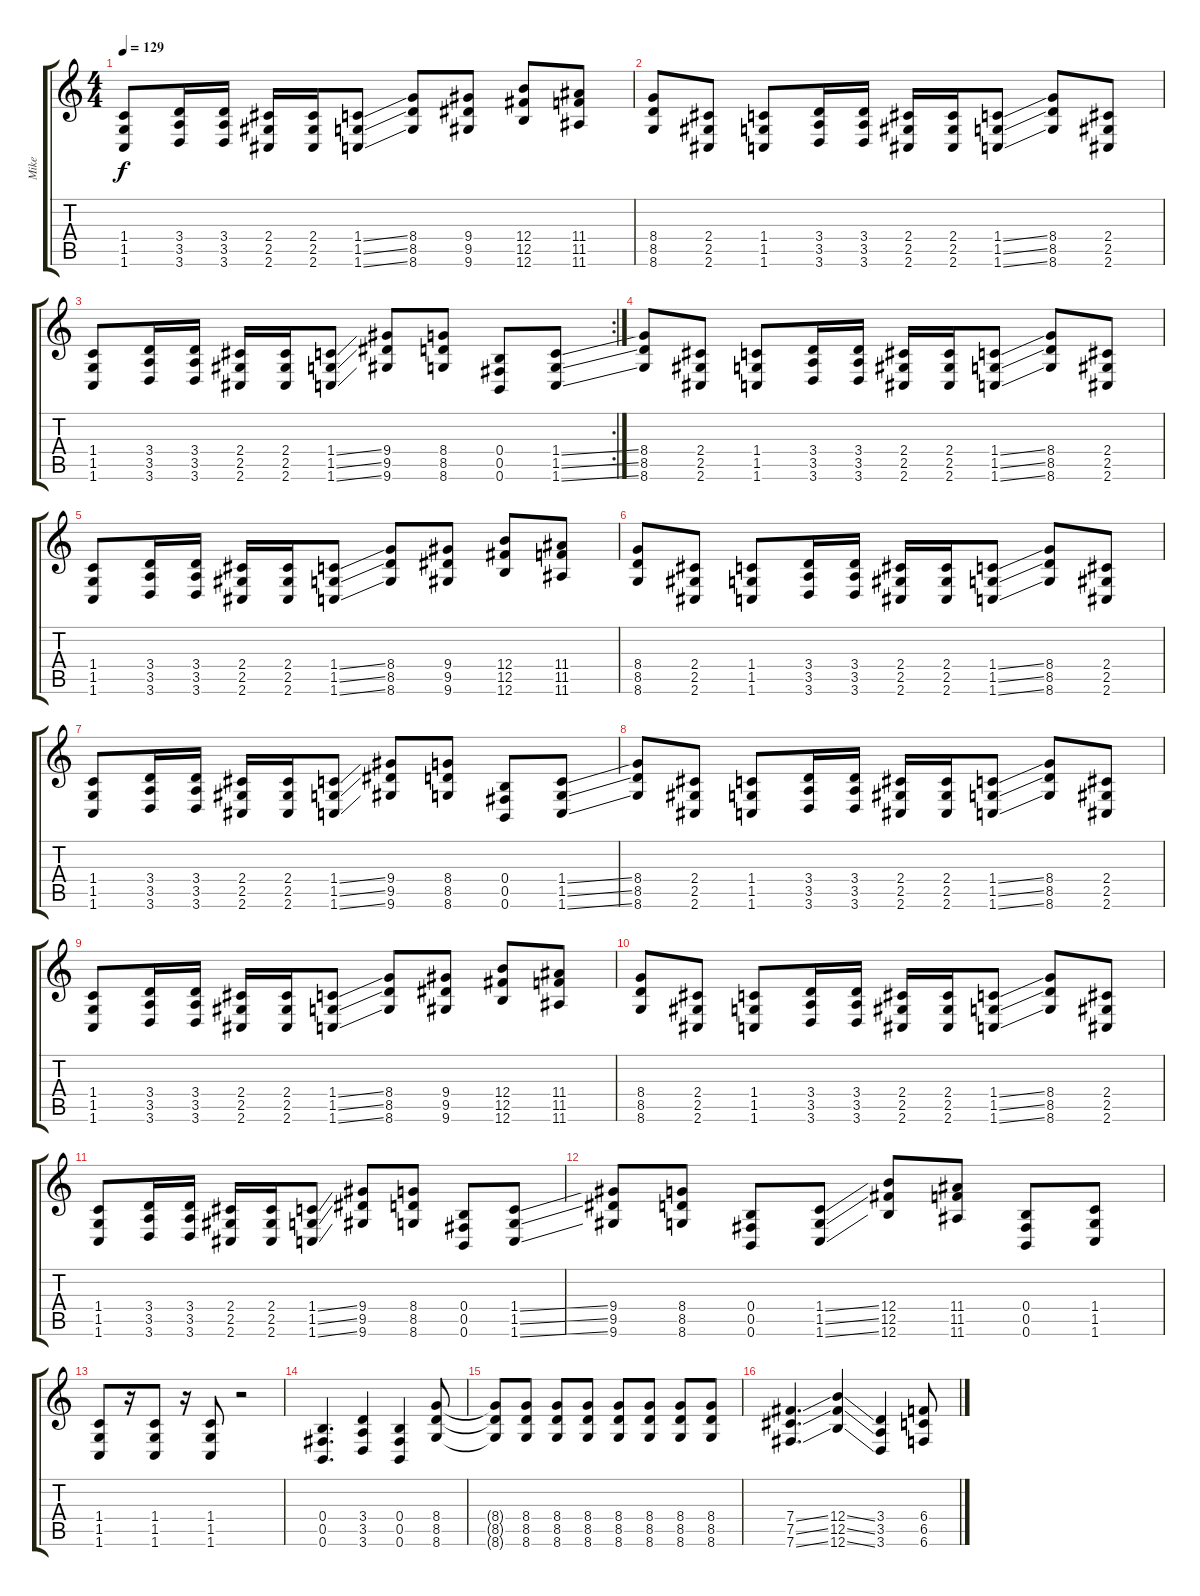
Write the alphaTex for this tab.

\track ("Mike " "Mike ") {instrument distortionguitar}
\staff {score tabs}
\tuning (Db4 Ab3 E3 B2 Gb2 B1) {hide}
\ts (4 4)
\tempo 129
\clef g2
\ks c
(1.4 1.5 1.6).8{dy f} (3.4 3.5 3.6).16 (3.4 3.5 3.6).16 (2.4 2.5 2.6).16 (2.4 2.5 2.6).16 (1.4{ss} 1.5{ss} 1.6{ss}).8 (8.4 8.5 8.6).8 (9.4 9.5 9.6).8 (12.4 12.5 12.6).8 (11.4 11.5 11.6).8 |
(8.4 8.5 8.6).8 (2.4 2.5 2.6).8 (1.4 1.5 1.6).8 (3.4 3.5 3.6).16 (3.4 3.5 3.6).16 (2.4 2.5 2.6).16 (2.4 2.5 2.6).16 (1.4{ss} 1.5{ss} 1.6{ss}).8 (8.4 8.5 8.6).8 (2.4 2.5 2.6).8 |
\rc 2
(1.4 1.5 1.6).8 (3.4 3.5 3.6).16 (3.4 3.5 3.6).16 (2.4 2.5 2.6).16 (2.4 2.5 2.6).16 (1.4{ss} 1.5{ss} 1.6{ss}).8 (9.4 9.5 9.6).8 (8.4 8.5 8.6).8 (0.4 0.5 0.6).8 (1.4{ss} 1.5{ss} 1.6{ss}).8 |
(8.4 8.5 8.6).8 (2.4 2.5 2.6).8 (1.4 1.5 1.6).8 (3.4 3.5 3.6).16 (3.4 3.5 3.6).16 (2.4 2.5 2.6).16 (2.4 2.5 2.6).16 (1.4{ss} 1.5{ss} 1.6{ss}).8 (8.4 8.5 8.6).8 (2.4 2.5 2.6).8 |
(1.4 1.5 1.6).8 (3.4 3.5 3.6).16 (3.4 3.5 3.6).16 (2.4 2.5 2.6).16 (2.4 2.5 2.6).16 (1.4{ss} 1.5{ss} 1.6{ss}).8 (8.4 8.5 8.6).8 (9.4 9.5 9.6).8 (12.4 12.5 12.6).8 (11.4 11.5 11.6).8 |
(8.4 8.5 8.6).8 (2.4 2.5 2.6).8 (1.4 1.5 1.6).8 (3.4 3.5 3.6).16 (3.4 3.5 3.6).16 (2.4 2.5 2.6).16 (2.4 2.5 2.6).16 (1.4{ss} 1.5{ss} 1.6{ss}).8 (8.4 8.5 8.6).8 (2.4 2.5 2.6).8 |
(1.4 1.5 1.6).8 (3.4 3.5 3.6).16 (3.4 3.5 3.6).16 (2.4 2.5 2.6).16 (2.4 2.5 2.6).16 (1.4{ss} 1.5{ss} 1.6{ss}).8 (9.4 9.5 9.6).8 (8.4 8.5 8.6).8 (0.4 0.5 0.6).8 (1.4{ss} 1.5{ss} 1.6{ss}).8 |
(8.4 8.5 8.6).8 (2.4 2.5 2.6).8 (1.4 1.5 1.6).8 (3.4 3.5 3.6).16 (3.4 3.5 3.6).16 (2.4 2.5 2.6).16 (2.4 2.5 2.6).16 (1.4{ss} 1.5{ss} 1.6{ss}).8 (8.4 8.5 8.6).8 (2.4 2.5 2.6).8 |
(1.4 1.5 1.6).8 (3.4 3.5 3.6).16 (3.4 3.5 3.6).16 (2.4 2.5 2.6).16 (2.4 2.5 2.6).16 (1.4{ss} 1.5{ss} 1.6{ss}).8 (8.4 8.5 8.6).8 (9.4 9.5 9.6).8 (12.4 12.5 12.6).8 (11.4 11.5 11.6).8 |
(8.4 8.5 8.6).8 (2.4 2.5 2.6).8 (1.4 1.5 1.6).8 (3.4 3.5 3.6).16 (3.4 3.5 3.6).16 (2.4 2.5 2.6).16 (2.4 2.5 2.6).16 (1.4{ss} 1.5{ss} 1.6{ss}).8 (8.4 8.5 8.6).8 (2.4 2.5 2.6).8 |
(1.4 1.5 1.6).8 (3.4 3.5 3.6).16 (3.4 3.5 3.6).16 (2.4 2.5 2.6).16 (2.4 2.5 2.6).16 (1.4{ss} 1.5{ss} 1.6{ss}).8 (9.4 9.5 9.6).8 (8.4 8.5 8.6).8 (0.4 0.5 0.6).8 (1.4{ss} 1.5{ss} 1.6{ss}).8 |
(9.4 9.5 9.6).8 (8.4 8.5 8.6).8 (0.4 0.5 0.6).8 (1.4{ss} 1.5{ss} 1.6{ss}).8 (12.4 12.5 12.6).8 (11.4 11.5 11.6).8 (0.4 0.5 0.6).8 (1.4 1.5 1.6).8 |
(1.4 1.5 1.6).8 r.16 (1.4 1.5 1.6).8 r.16 (1.4 1.5 1.6).8 r.2 |
(0.4 0.5 0.6).4{d} (3.4 3.5 3.6).4 (0.4 0.5 0.6).4 (8.4 8.5 8.6).8 |
(8.4{t} 8.5{t} 8.6{t}).8 (8.4 8.5 8.6).8 (8.4 8.5 8.6).8 (8.4 8.5 8.6).8 (8.4 8.5 8.6).8 (8.4 8.5 8.6).8 (8.4 8.5 8.6).8 (8.4 8.5 8.6).8 |
(7.4{ss} 7.5{ss} 7.6{ss}).4{d} (12.4{ss} 12.5{ss} 12.6{ss}).4 (3.4 3.5 3.6).4 (6.4 6.5 6.6).8
